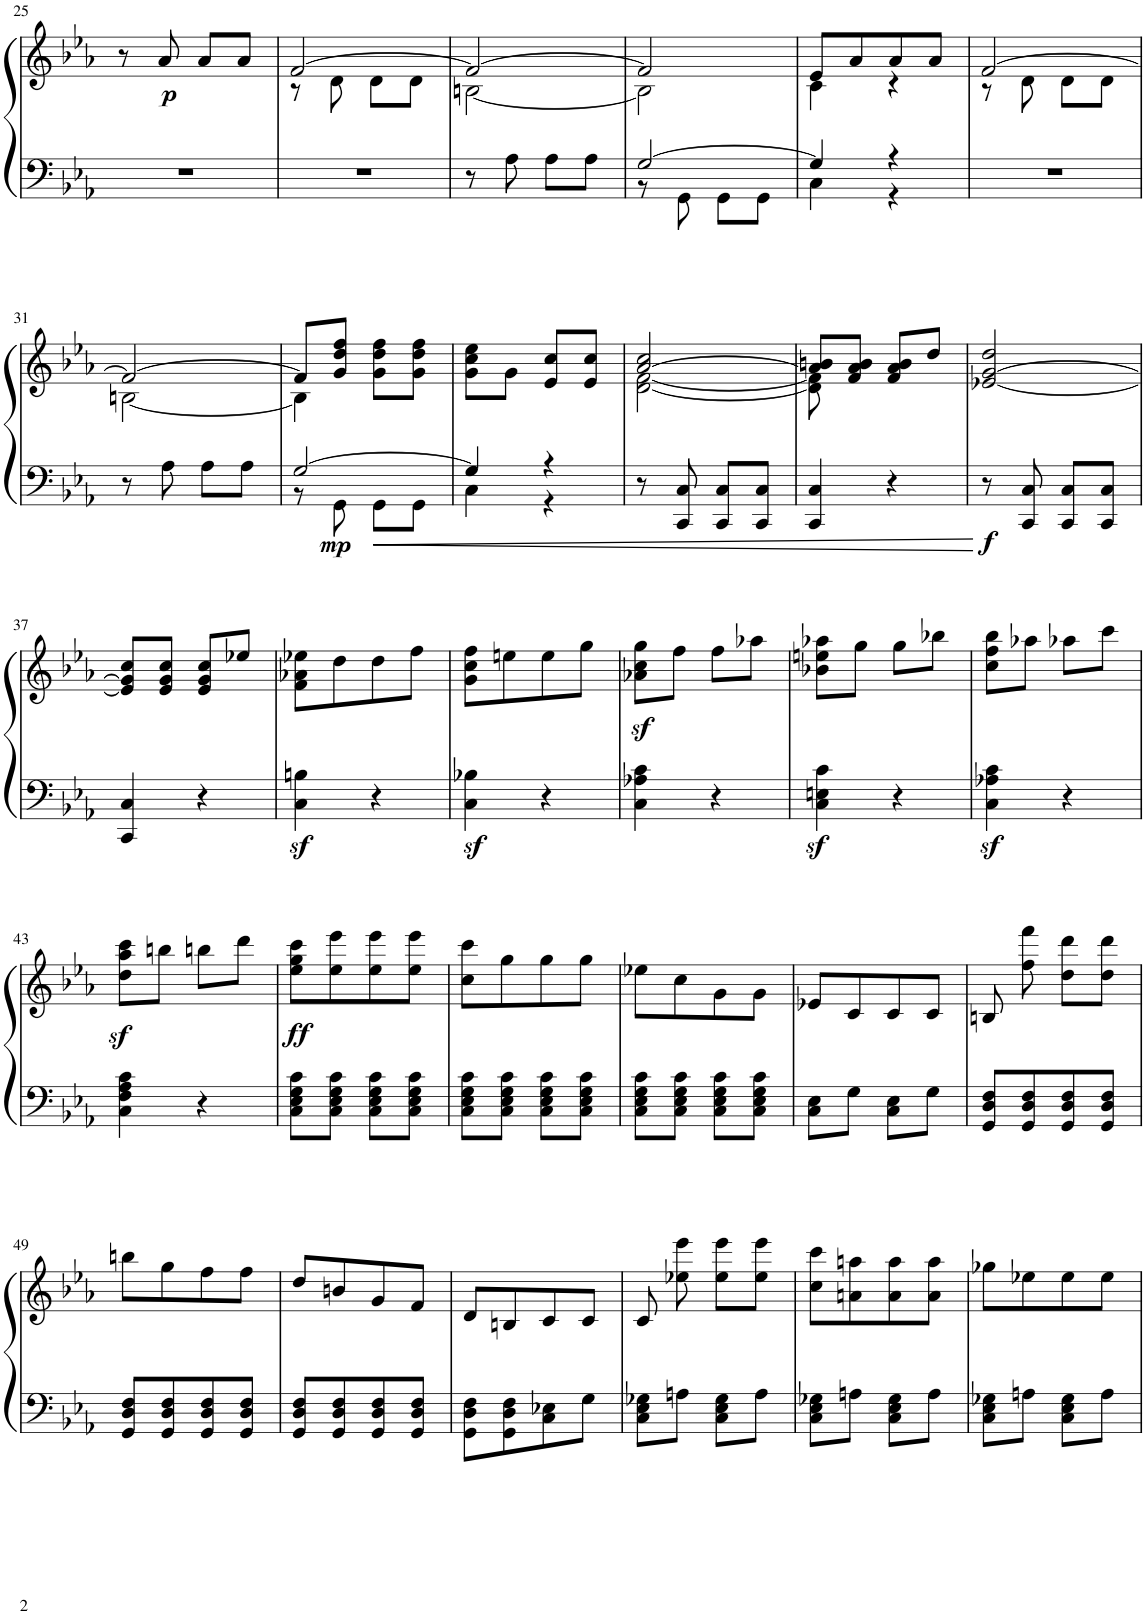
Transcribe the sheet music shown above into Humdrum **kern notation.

**kern	**kern	**dynam
*part1	*part1	*part1
*staff2	*staff1	*staff1/2
*I"Piano	*	*
*I'Pno	*	*
!!LO:PB:g=z
*clefF4	*clefG2	*
*k[b-e-a-]	*k[b-e-a-]	*
*M2/4	*M2/4	*
=25	=25	=25
2r	8r	.
!	!	!LO:DY:b
.	8a-/	p
.	8a-/L	.
.	8a-/J	.
=26	=26	=26
*	*^	*
2r	[2f/	8r	.
.	.	8d\	.
.	.	8d\L	.
.	.	8d\J	.
=27	=27	=27	=27
8r	2f/_	[2Bn\	.
8A-\	.	.	.
8A-\L	.	.	.
8A-\J	.	.	.
=28	=28	=28	=28
*^	*	*	*
[2G/	8r	2f/]	2B\]	.
.	8GG\	.	.	.
.	8GG\L	.	.	.
.	8GG\J	.	.	.
=29	=29	=29	=29	=29
4G/]	4C\	8e-/L	4c\	.
.	.	8a-/	.	.
4r	4r	8a-/	4r	.
.	.	8a-/J	.	.
*v	*v	*	*	*
=30	=30	=30	=30
2r	[2f/	8r	.
.	.	8d\	.
.	.	8d\L	.
.	.	8d\J	.
!!LO:LB:g=z	!!
=31	=31	=31	=31
8r	2f/_	[2Bn\	.
8A-\	.	.	.
8A-\L	.	.	.
8A-\J	.	.	.
=32	=32	=32	=32
*^	*	*	*
[2G/	8r	8f/L]	4B\]	.
!	!	!	!	!LO:DY:b=2
.	8GG\	8g/ 8dd/ 8ff/J	.	mp
.	8GG\L	8g\ 8dd\ 8ff\L	4ryy	.
.	8GG\J	8g\ 8dd\ 8ff\J	.	.
*	*	*v	*v	*
=33	=33	=33	=33
4G/]	4C\	8g\ 8cc\ 8ee-\L	.
.	.	8g\J	.
4r	4r	8e-/ 8cc/L	.
.	.	8e-/ 8cc/J	.
*v	*v	*	*
=34	=34	=34
*	*^	*
8r	[2a-/ 2cc/	[2d\ [2f\	.
8CC/ 8C/	.	.	.
8CC/ 8C/L	.	.	.
8CC/ 8C/J	.	.	.
=35	=35	=35	=35
4CC/ 4C/	8a-/] 8bn/L	8d\] 8f\]	.
.	8f/ 8a-/ 8b/J	8ryy	.
4r	8f/ 8a-/ 8b/L	4ryy	.
.	8dd/J	.	.
*	*v	*v	*
=36	=36	=36
!	!	!LO:DY:b=2
8r	[2e-X/ [2g/ 2dd/	f
8CC/ 8C/	.	.
8CC/ 8C/L	.	.
8CC/ 8C/J	.	.
!!LO:LB:g=z
=37	=37	=37
4CC/ 4C/	8e-/] 8g/] 8cc/L	.
.	8e-/ 8g/ 8cc/J	.
4r	8e-/ 8g/ 8cc/L	.
.	8ee-X/J	.
=38	=38	=38
4C\z< 4Bn\z<	8f\ 8a-X\ 8ee-X\L	.
.	8dd\	.
4r	8dd\	.
.	8ff\J	.
=39	=39	=39
4C\z< 4B-X\z<	8g\ 8cc\ 8ff\L	.
.	8een\	.
4r	8ee\	.
.	8gg\J	.
=40	=40	=40
4C\ 4A-X\ 4c\	8a-X\z< 8cc\z< 8gg\z<L	.
.	8ff\J	.
4r	8ff\L	.
.	8aa-X\J	.
=41	=41	=41
4C\z< 4En\z< 4c\z<	8b-X\ 8een\ 8aa-X\L	.
.	8gg\J	.
4r	8gg\L	.
.	8bb-X\J	.
=42	=42	=42
4C\z< 4A-X\z< 4c\z<	8cc\ 8ff\ 8bb-\L	.
.	8aa-X\J	.
4r	8aa-X\L	.
.	8ccc\J	.
!!LO:LB:g=z
=43	=43	=43
4C\ 4F\ 4A-\ 4c\	8dd\z< 8aa-\z< 8ccc\z<L	.
.	8bbn\J	.
4r	8bbn\L	.
.	8ddd\J	.
=44	=44	=44
!	!	!LO:DY:b
8C\ 8E-\ 8G\ 8c\L	8ee-\ 8gg\ 8ccc\L	ff
8C\ 8E-\ 8G\ 8c\J	8ee-\ 8eee-\	.
8C\ 8E-\ 8G\ 8c\L	8ee-\ 8eee-\	.
8C\ 8E-\ 8G\ 8c\J	8ee-\ 8eee-\J	.
=45	=45	=45
8C\ 8E-\ 8G\ 8c\L	8cc\ 8ccc\L	.
8C\ 8E-\ 8G\ 8c\J	8gg\	.
8C\ 8E-\ 8G\ 8c\L	8gg\	.
8C\ 8E-\ 8G\ 8c\J	8gg\J	.
=46	=46	=46
8C\ 8E-\ 8G\ 8c\L	8ee-X\L	.
8C\ 8E-\ 8G\ 8c\J	8cc\	.
8C\ 8E-\ 8G\ 8c\L	8g\	.
8C\ 8E-\ 8G\ 8c\J	8g\J	.
=47	=47	=47
8C\ 8E-\L	8e-X/L	.
8G\J	8c/	.
8C\ 8E-\L	8c/	.
8G\J	8c/J	.
=48	=48	=48
8GG/ 8D/ 8F/L	8Bn/	.
8GG/ 8D/ 8F/	8ff\ 8fff\	.
8GG/ 8D/ 8F/	8dd\ 8ddd\L	.
8GG/ 8D/ 8F/J	8dd\ 8ddd\J	.
!!LO:LB:g=z
=49	=49	=49
8GG/ 8D/ 8F/L	8bbn\L	.
8GG/ 8D/ 8F/	8gg\	.
8GG/ 8D/ 8F/	8ff\	.
8GG/ 8D/ 8F/J	8ff\J	.
=50	=50	=50
8GG/ 8D/ 8F/L	8dd/L	.
8GG/ 8D/ 8F/	8bn/	.
8GG/ 8D/ 8F/	8g/	.
8GG/ 8D/ 8F/J	8f/J	.
=51	=51	=51
8GG\ 8D\ 8F\L	8d/L	.
8GG\ 8D\ 8F\	8Bn/	.
8C\ 8E-X\	8c/	.
8G\J	8c/J	.
=52	=52	=52
8C\ 8E-\ 8G-X\L	8c/	.
8An\J	8ee-X\ 8eee-\	.
8C\ 8E-\ 8G-\L	8ee-\ 8eee-\L	.
8A\J	8ee-\ 8eee-\J	.
=53	=53	=53
8C\ 8E-\ 8G-X\L	8cc\ 8ccc\L	.
8An\J	8an\ 8aan\	.
8C\ 8E-\ 8G-\L	8a\ 8aa\	.
8A\J	8a\ 8aa\J	.
=54	=54	=54
8C\ 8E-\ 8G-X\L	8gg-X\L	.
8An\J	8ee-X\	.
8C\ 8E-\ 8G-\L	8ee-\	.
8A\J	8ee-\J	.
=	=	=
*-	*-	*-
